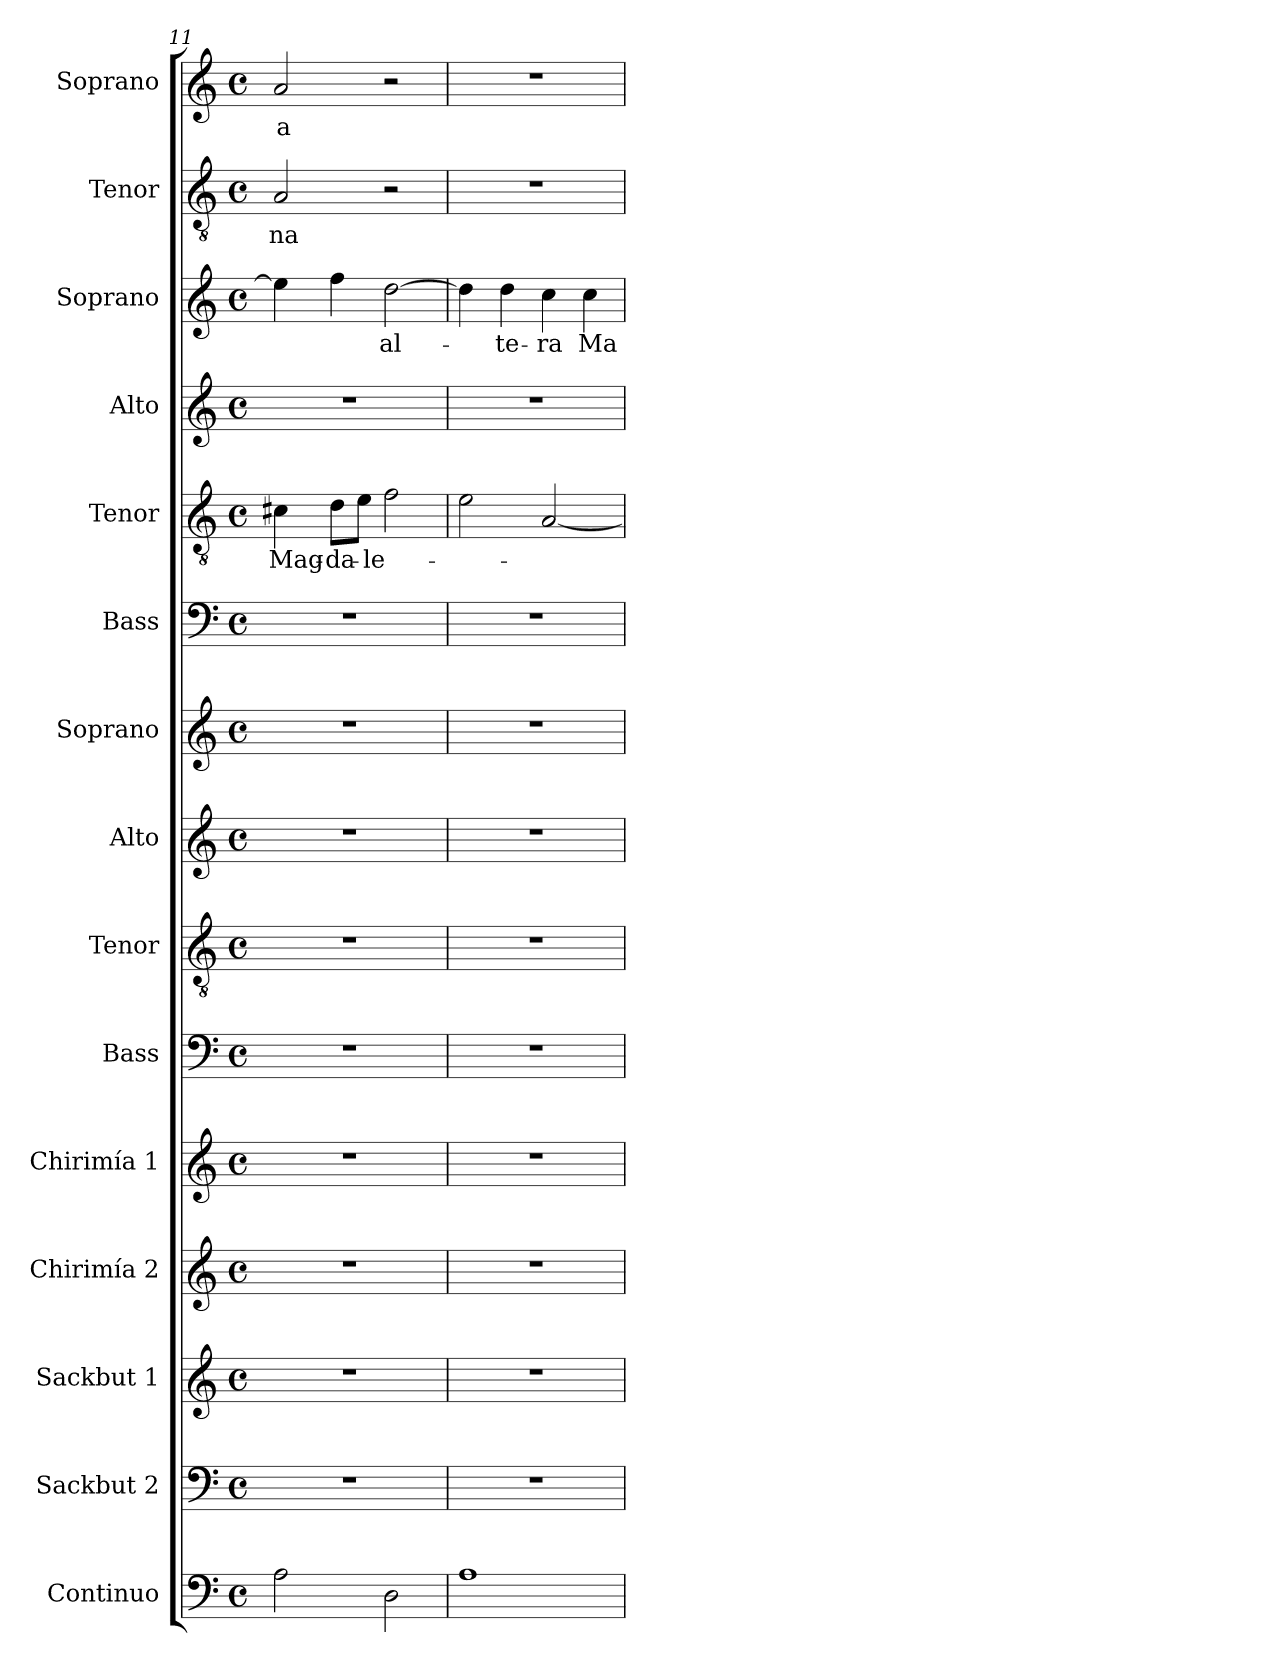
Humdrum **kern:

**kern	**kern	**kern	**kern	**kern	**kern	**kern	**kern	**kern	**kern	**kern	**text	**kern	**kern	**text	**kern	**text	**kern	**text
*part15	*part14	*part13	*part12	*part11	*part10	*part9	*part8	*part7	*part6	*part5	*part5	*part4	*part3	*part3	*part2	*part2	*part1	*part1
*staff15	*staff14	*staff13	*staff12	*staff11	*staff10	*staff9	*staff8	*staff7	*staff6	*staff5	*staff5	*staff4	*staff3	*staff3	*staff2	*staff2	*staff1	*staff1
*I"Continuo	*I"Sackbut 2	*I"Sackbut 1	*I"Chirimía 2	*I"Chirimía 1	*I"Bass	*I"Tenor	*I"Alto	*I"Soprano	*I"Bass	*I"Tenor	*	*I"Alto	*I"Soprano	*	*I"Tenor	*	*I"Soprano	*
*I'Cont.	*I'Scbt. 2	*I'Scbt. 1.	*I'Ch2.	*I'Ch1.	*I'B.	*I'T.	*I'A.	*I'S.	*I'B.	*I'T.	*	*I'A.	*I'S.	*	*I'T.	*	*I'S.	*
*clefF4	*clefF4	*clefG2	*clefG2	*clefG2	*clefF4	*clefGv2	*clefG2	*clefG2	*clefF4	*clefGv2	*	*clefG2	*clefG2	*	*clefGv2	*	*clefG2	*
*	*	*	*	*	*	*ITrd7c12	*	*	*	*ITrd7c12	*	*	*	*	*ITrd7c12	*	*	*
*k[]	*k[]	*k[]	*k[]	*k[]	*k[]	*k[]	*k[]	*k[]	*k[]	*k[]	*	*k[]	*k[]	*	*k[]	*	*k[]	*
*C:	*C:	*C:	*C:	*C:	*C:	*C:	*C:	*C:	*C:	*C:	*	*C:	*C:	*	*C:	*	*C:	*
*M4/4	*M4/4	*M4/4	*M4/4	*M4/4	*M4/4	*M4/4	*M4/4	*M4/4	*M4/4	*M4/4	*	*M4/4	*M4/4	*	*M4/4	*	*M4/4	*
*met(c)	*met(c)	*met(c)	*met(c)	*met(c)	*met(c)	*met(c)	*met(c)	*met(c)	*met(c)	*met(c)	*	*met(c)	*met(c)	*	*met(c)	*	*met(c)	*
=11	=11	=11	=11	=11	=11	=11	=11	=11	=11	=11	=11	=11	=11	=11	=11	=11	=11	=11
!	!	!	!	!	!	!	!	!	!	!	!LO:LY:b:color=#000000	!	!	!	!	!	!	!
!	!	!	!	!	!	!	!	!	!	!	!	!	!	!	!	!LO:LY:b:color=#000000	!	!
!	!	!	!	!	!	!	!	!	!	!	!	!	!	!	!	!	!	!LO:LY:b:color=#000000
2Ai\	1r	1r	1r	1r	1r	1r	1r	1r	1r	4C#Xi\	Mag-	1r	4eei\]	.	2AAi/	-na	2ai/	-a
!	!	!	!	!	!	!	!	!	!	!	!LO:LY:b:color=#000000	!	!	!	!	!	!	!
.	.	.	.	.	.	.	.	.	.	8Di\L	-da-	.	4ffi\	.	.	.	.	.
.	.	.	.	.	.	.	.	.	.	8Ei\J	.	.	.	.	.	.	.	.
!	!	!	!	!	!	!	!	!	!	!	!LO:LY:b:color=#000000	!	!	!	!	!	!	!
!	!	!	!	!	!	!	!	!	!	!	!	!	!	!LO:LY:b:color=#000000	!	!	!	!
2Di\	.	.	.	.	.	.	.	.	.	2Fi\	-le-	.	[>2ddi\	al-	2r	.	2r	.
=12	=12	=12	=12	=12	=12	=12	=12	=12	=12	=12	=12	=12	=12	=12	=12	=12	=12	=12
1Ai	1r	1r	1r	1r	1r	1r	1r	1r	1r	2Ei\	.	1r	4ddi\]	.	1r	.	1r	.
!	!	!	!	!	!	!	!	!	!	!	!	!	!	!LO:LY:b:color=#000000	!	!	!	!
.	.	.	.	.	.	.	.	.	.	.	.	.	4ddi\	-te-	.	.	.	.
!	!	!	!	!	!	!	!	!	!	!	!	!	!	!LO:LY:b:color=#000000	!	!	!	!
.	.	.	.	.	.	.	.	.	.	[<2AAi/	.	.	4cci\	-ra	.	.	.	.
!	!	!	!	!	!	!	!	!	!	!	!	!	!	!LO:LY:b:color=#000000	!	!	!	!
.	.	.	.	.	.	.	.	.	.	.	.	.	4cci\	Ma-	.	.	.	.
=	=	=	=	=	=	=	=	=	=	=	=	=	=	=	=	=	=	=
*-	*-	*-	*-	*-	*-	*-	*-	*-	*-	*-	*-	*-	*-	*-	*-	*-	*-	*-
